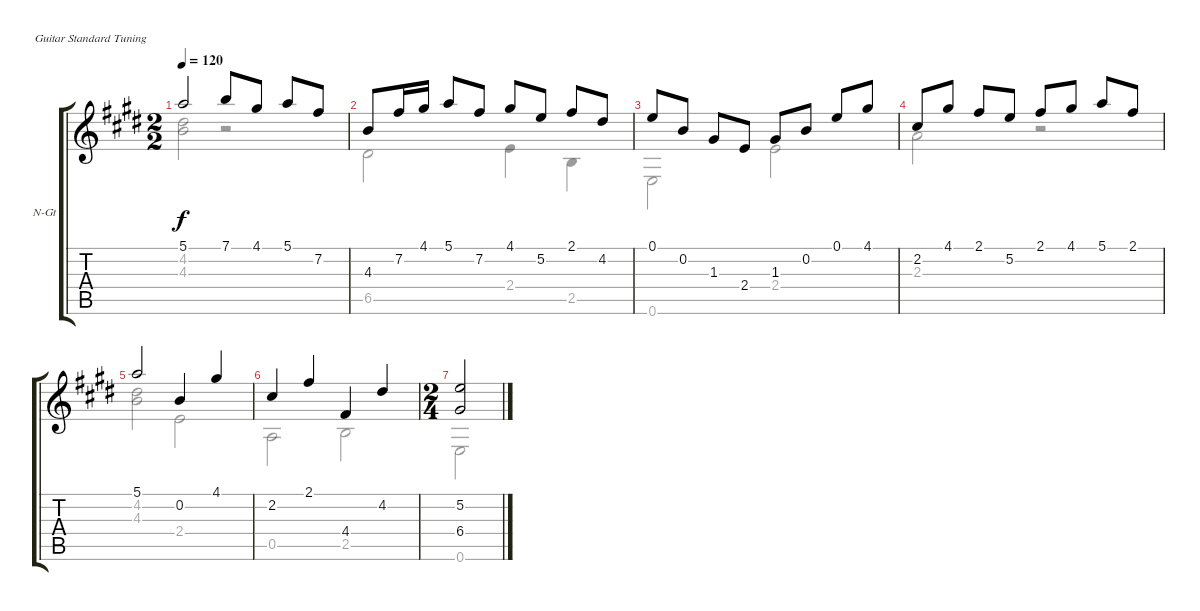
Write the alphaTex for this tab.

\bracketExtendMode groupsimilarinstruments
\firstSystemTrackNameOrientation horizontal
\otherSystemsTrackNameOrientation horizontal
\track ("Gavotte En Rondeau" "N-Gt") {instrument acousticguitarnylon}
\staff {score tabs}
\tuning (E4 B3 G3 D3 A2 E2)
\voice
\ts (2 2)
\tempo 120
\clef g2
\ks c#minor
5.1.2{dy f} 7.1.8 4.1.8 5.1.8 7.2.8 |
4.3.8 7.2.16 4.1.16 5.1.8 7.2.8 4.1.8 5.2.8 2.1.8 4.2.8 |
0.1.8 0.2.8 1.3.8 2.4.8 1.3.8 0.2.8 0.1.8 4.1.8 |
2.2.8 4.1.8 2.1.8 5.2.8 2.1.8 4.1.8 5.1.8 2.1.8 |
5.1.2 0.2.4 4.1.4 |
2.2.4 2.1.4 4.4.4 4.2.4 |
\ts (2 4)
\beaming (8 2 2 2 2)
(5.2 6.4).2
\voice
\clef g2
\ottava regular
\simile none
\ks c#minor
(4.2 4.3).2{dy f} r.2 |
6.5.2 2.4.4 2.5.4 |
0.6.2 2.4.2 |
2.3.2 r.2 |
(4.2 4.3).2 2.4.2 |
0.5.2 2.5.2 |
0.6.2
